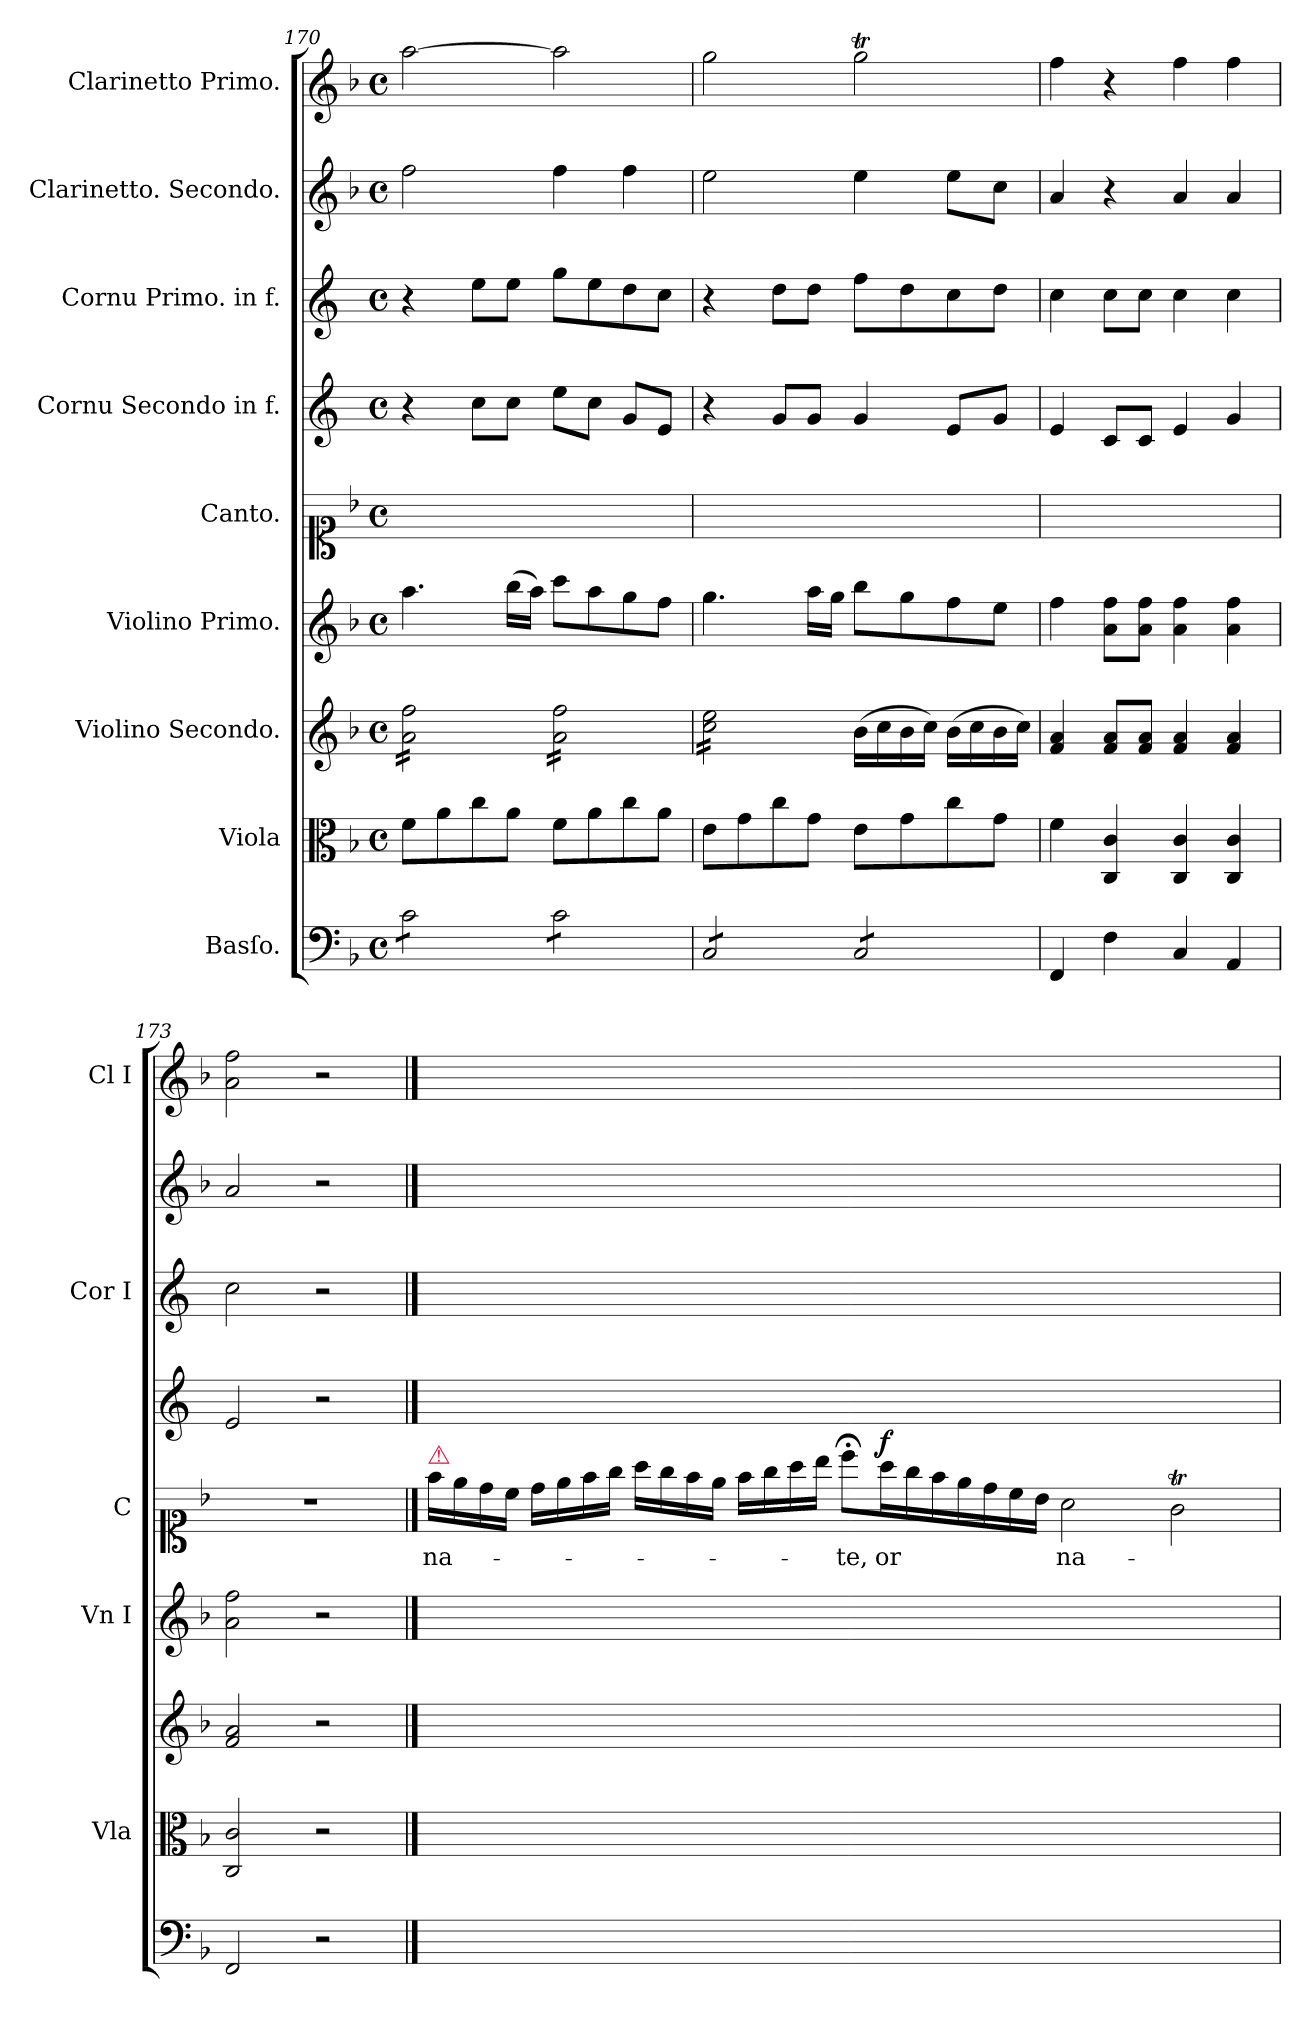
**kern	**kern	**kern	**kern	**kern	**text	**dynam	**kern	**kern	**kern	**kern
*part9	*part8	*part7	*part6	*part5	*part5	*part5	*part4	*part3	*part2	*part1
*staff9	*staff8	*staff7	*staff6	*staff5	*staff5	*staff5	*staff4	*staff3	*staff2	*staff1
*I"Basſo.	*I"Viola	*I"Violino Secondo.	*I"Violino Primo.	*I"Canto.	*	*	*I"Cornu Secondo in f.	*I"Cornu Primo. in f.	*I"Clarinetto. Secondo.	*I"Clarinetto Primo.
*	*I'Vla	*	*I'Vn I	*I'C	*	*	*	*I'Cor I	*	*I'Cl I
*clefF4	*clefC3	*clefG2	*clefG2	*clefC1	*	*	*clefG2	*clefG2	*clefG2	*clefG2
*	*	*	*	*	*	*	*ITrd4c7	*ITrd4c7	*	*
*k[b-]	*k[b-]	*k[b-]	*k[b-]	*k[b-]	*	*	*k[b-]	*k[b-]	*k[b-]	*k[b-]
*F:	*F:	*F:	*F:	*F:	*	*	*	*	*F:	*F:
*M4/4	*M4/4	*M4/4	*M4/4	*M4/4	*	*	*M4/4	*M4/4	*M4/4	*M4/4
*met(c)	*met(c)	*met(c)	*met(c)	*met(c)	*	*	*met(c)	*met(c)	*met(c)	*met(c)
=170	=170	=170	=170	=170	=170	=170	=170	=170	=170	=170
*tremolo	*	*	*	*	*	*	*	*	*	*
*	*	*tremolo	*	*	*	*	*	*	*	*
8c\L	8f\L	16a\ 16ff\LL	4.aa\	1ryy	.	.	4r	4r	2ff\	[2aa\
.	.	16a\ 16ff\	.	.	.	.	.	.	.	.
8c\	8a\	16a\ 16ff\	.	.	.	.	.	.	.	.
.	.	16a\ 16ff\	.	.	.	.	.	.	.	.
8c\	8cc\	16a\ 16ff\	.	.	.	.	8f\L	8a\L	.	.
.	.	16a\ 16ff\	.	.	.	.	.	.	.	.
8c\J	8a\J	16a\ 16ff\	(16bb-\LL	.	.	.	8f\J	8a\J	.	.
.	.	16a\ 16ff\JJ	16aa\JJ)	.	.	.	.	.	.	.
8c\L	8f\L	16a\ 16ff\LL	8ccc\L	.	.	.	8a\L	8cc\L	4ff\	2aa\]
.	.	16a\ 16ff\	.	.	.	.	.	.	.	.
8c\	8a\	16a\ 16ff\	8aa\	.	.	.	8f\J	8a\	.	.
.	.	16a\ 16ff\	.	.	.	.	.	.	.	.
8c\	8cc\	16a\ 16ff\	8gg\	.	.	.	8c/L	8g\	4ff\	.
.	.	16a\ 16ff\	.	.	.	.	.	.	.	.
8c\J	8a\J	16a\ 16ff\	8ff\J	.	.	.	8A/J	8f\J	.	.
.	.	16a\ 16ff\JJ	.	.	.	.	.	.	.	.
=171	=171	=171	=171	=171	=171	=171	=171	=171	=171	=171
8C/L	8e\L	16cc\ 16ee\LL	4.gg\	1ryy	.	.	4r	4r	2ee\	2gg\
.	.	16cc\ 16ee\	.	.	.	.	.	.	.	.
8C/	8g\	16cc\ 16ee\	.	.	.	.	.	.	.	.
.	.	16cc\ 16ee\	.	.	.	.	.	.	.	.
8C/	8cc\	16cc\ 16ee\	.	.	.	.	8c/L	8g\L	.	.
.	.	16cc\ 16ee\	.	.	.	.	.	.	.	.
8C/J	8g\J	16cc\ 16ee\	16aa\LL	.	.	.	8c/J	8g\J	.	.
.	.	16cc\ 16ee\JJ	16gg\JJ	.	.	.	.	.	.	.
*	*	*Xtremolo	*	*	*	*	*	*	*	*
8C/L	8e\L	(16b-\LL	8bb-\L	.	.	.	4c/	8b-\L	4ee\	2ggT\
.	.	16cc\	.	.	.	.	.	.	.	.
8C/	8g\	16b-\	8gg\	.	.	.	.	8g\	.	.
.	.	16cc\JJ)	.	.	.	.	.	.	.	.
8C/	8cc\	(16b-\LL	8ff\	.	.	.	8A/L	8f\	8ee\L	.
.	.	16cc\	.	.	.	.	.	.	.	.
8C/J	8g\J	16b-\	8ee\J	.	.	.	8c/J	8g\J	8cc\J	.
*Xtremolo	*	*	*	*	*	*	*	*	*	*
.	.	16cc\JJ)	.	.	.	.	.	.	.	.
=172	=172	=172	=172	=172	=172	=172	=172	=172	=172	=172
4FF/	4f\	4f/ 4a/	4ff\	1ryy	.	.	4A/	4f\	4a/	4ff\
4F\	4C/ 4c/	8f/ 8a/L	8a\ 8ff\L	.	.	.	8F/L	8f\L	4r	4r
.	.	8f/ 8a/J	8a\ 8ff\J	.	.	.	8F/J	8f\J	.	.
4C/	4C/ 4c/	4f/ 4a/	4a\ 4ff\	.	.	.	4A/	4f\	4a/	4ff\
4AA/	4C/ 4c/	4f/ 4a/	4a\ 4ff\	.	.	.	4c/	4f\	4a/	4ff\
=173	=173	=173	=173	=173	=173	=173	=173	=173	=173	=173
2FF/	2C/ 2c/	2f/ 2a/	2a\ 2ff\	1r	.	.	2A/	2f\	2a/	2a\ 2ff\
2r	2r	2r	2r	.	.	.	2r	2r	2r	2r
==174	==174	==174	==174	==174	==174	==174	==174	==174	==174	==174
!	!	!	!	!LO:TX:a:color=crimson:t=⚠	!	!	!	!	!	!
0ryy	0ryy	0ryy	0ryy	16ff\LL	na-	.	0ryy	0ryy	0ryy	0ryy
.	.	.	.	16ee\	.	.	.	.	.	.
.	.	.	.	16dd\	.	.	.	.	.	.
.	.	.	.	16cc\JJ	.	.	.	.	.	.
.	.	.	.	16dd\LL	.	.	.	.	.	.
.	.	.	.	16ee\	.	.	.	.	.	.
.	.	.	.	16ff\	.	.	.	.	.	.
.	.	.	.	16gg\JJ	.	.	.	.	.	.
.	.	.	.	16aa\LL	.	.	.	.	.	.
.	.	.	.	16gg\	.	.	.	.	.	.
.	.	.	.	16ff\	.	.	.	.	.	.
.	.	.	.	16ee\JJ	.	.	.	.	.	.
.	.	.	.	16ff\LL	.	.	.	.	.	.
.	.	.	.	16gg\	.	.	.	.	.	.
.	.	.	.	16aa\	.	.	.	.	.	.
.	.	.	.	16bb-\JJ	.	.	.	.	.	.
.	.	.	.	8ccc;<\L	-te,	.	.	.	.	.
!	!	!	!	!	!	!LO:DY:a	!	!	!	!
.	.	.	.	16aa\L	or	f	.	.	.	.
.	.	.	.	16gg\	.	.	.	.	.	.
.	.	.	.	16ff\	.	.	.	.	.	.
.	.	.	.	16ee\	.	.	.	.	.	.
.	.	.	.	16dd\	.	.	.	.	.	.
.	.	.	.	16cc\	.	.	.	.	.	.
.	.	.	.	16b-\JJ	.	.	.	.	.	.
.	.	.	.	2a\	na-	.	.	.	.	.
2ryy	2ryy	2ryy	2ryy	.	.	.	2ryy	2ryy	2ryy	2ryy
.	.	.	.	2gT\	.	.	.	.	.	.
16ryy	16ryy	16ryy	16ryy	.	.	.	16ryy	16ryy	16ryy	16ryy
=	=	=	=	=	=	=	=	=	=	=
*-	*-	*-	*-	*-	*-	*-	*-	*-	*-	*-
